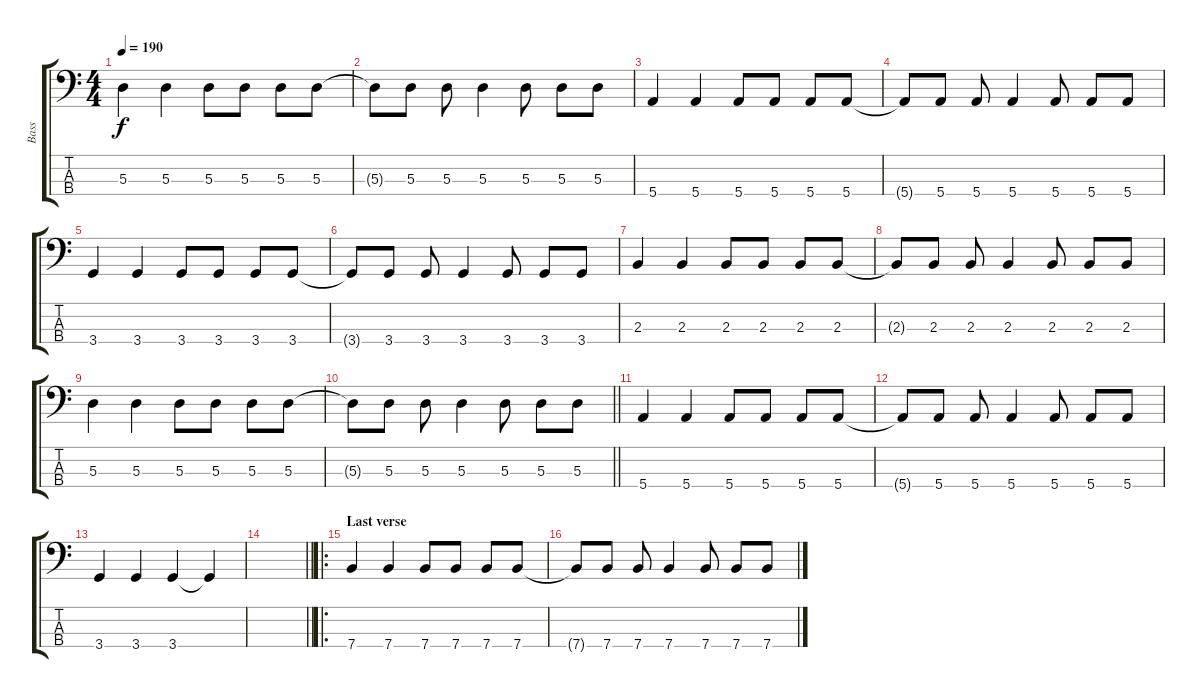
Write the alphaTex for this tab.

\track ("Bass" "Bass") {instrument electricbasspick}
\staff {score tabs}
\tuning (G2 D2 A1 E1) {hide}
\ts (4 4)
\tempo 190
\clef f4
\ks c
5.3.4{dy f} 5.3.4 5.3.8 5.3.8 5.3.8 5.3.8 |
5.3{t}.8 5.3.8 5.3.8 5.3.4 5.3.8 5.3.8 5.3.8 |
5.4.4 5.4.4 5.4.8 5.4.8 5.4.8 5.4.8 |
5.4{t}.8 5.4.8 5.4.8 5.4.4 5.4.8 5.4.8 5.4.8 |
3.4.4 3.4.4 3.4.8 3.4.8 3.4.8 3.4.8 |
3.4{t}.8 3.4.8 3.4.8 3.4.4 3.4.8 3.4.8 3.4.8 |
2.3.4 2.3.4 2.3.8 2.3.8 2.3.8 2.3.8 |
2.3{t}.8 2.3.8 2.3.8 2.3.4 2.3.8 2.3.8 2.3.8 |
5.3.4 5.3.4 5.3.8 5.3.8 5.3.8 5.3.8 |
\barLineRight lightlight
5.3{t}.8 5.3.8 5.3.8 5.3.4 5.3.8 5.3.8 5.3.8 |
5.4.4 5.4.4 5.4.8 5.4.8 5.4.8 5.4.8 |
5.4{t}.8 5.4.8 5.4.8 5.4.4 5.4.8 5.4.8 5.4.8 |
3.4.4 3.4.4 3.4.4 3.4{t}.4 |
\barLineRight lightlight
|
\ro
\section ("" "Last verse")
7.4.4 7.4.4 7.4.8 7.4.8 7.4.8 7.4.8 |
7.4{t}.8 7.4.8 7.4.8 7.4.4 7.4.8 7.4.8 7.4.8
